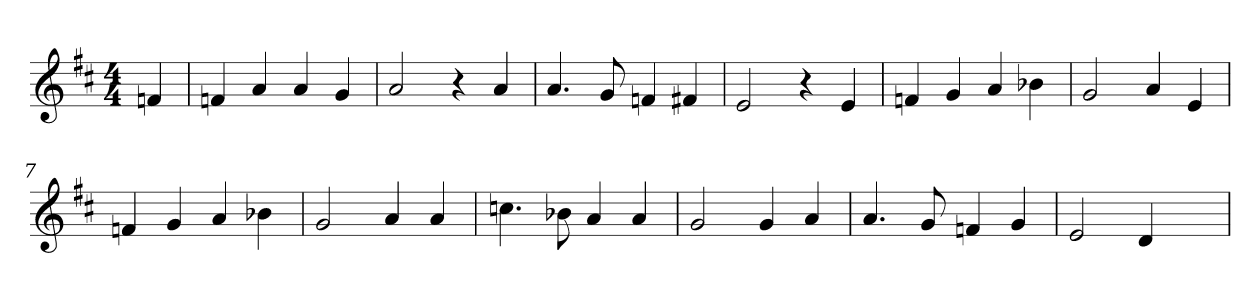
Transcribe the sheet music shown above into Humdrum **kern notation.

**kern
*part1
*staff1
*clefG2
*k[f#c#]
*D:
*M4/4
=
4fn
=1
4fn
4a
4a
4g
=2
2a
4r
4a
=3
4.a
8g
4fn
4f#
=4
2e
4r
4e
=5
4fn
4g
4a
4b-X
=6
2g
4a
4e
=7
4fn
4g
4a
4b-X
=8
2g
4a
4a
=9
4.ccn
8b-X
4a
4a
=10
2g
4g
4a
=11
4.a
8g
4fn
4g
=12
2e
4d
4ryy
=
*-
